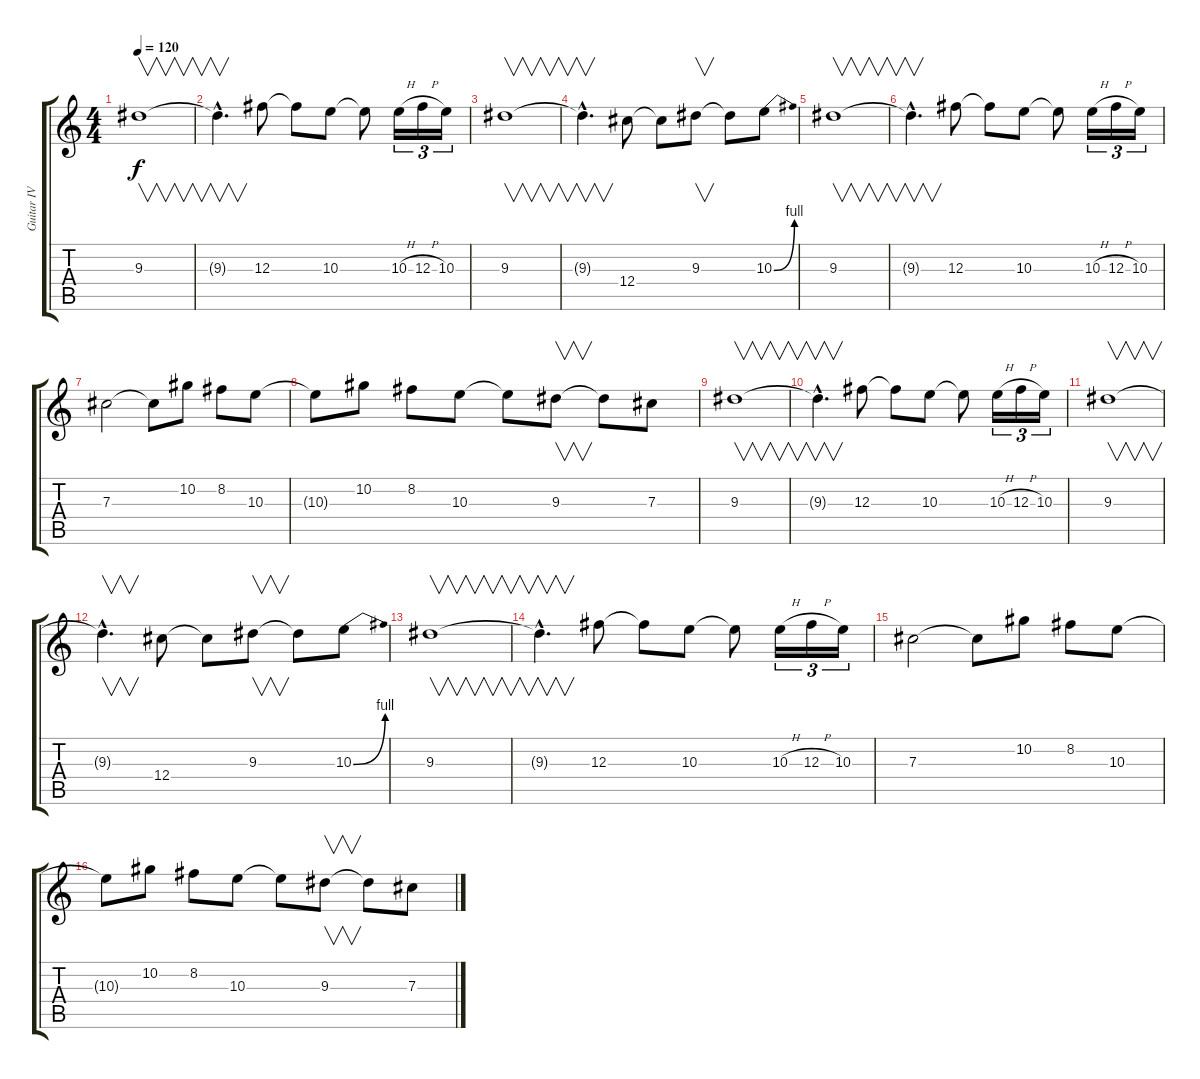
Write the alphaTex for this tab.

\track ("Guitar IV" "Guitar IV") {instrument distortionguitar}
\staff {score tabs}
\tuning (Eb4 Bb3 Gb3 Db3 Ab2 Eb2) {hide}
\ts (4 4)
\tempo 120
\clef g2
\ks c
9.3.1{v dy f} |
9.3{hac t}.4{v d} 12.3.8 12.3{t}.8 10.3.8 10.3{t}.8 10.3{h}.16{tu (3 2)} 12.3{h}.16{tu (3 2)} 10.3.16{tu (3 2)} |
9.3.1{v} |
9.3{hac t}.4{v d} 12.4.8 12.4{t}.8 9.3.8{v} 9.3{t}.8 10.3{be (bend 0 0 60 4)}.8 |
9.3.1{v} |
9.3{hac t}.4{v d} 12.3.8 12.3{t}.8 10.3.8 10.3{t}.8 10.3{h}.16{tu (3 2)} 12.3{h}.16{tu (3 2)} 10.3.16{tu (3 2)} |
7.3.2 7.3{t}.8 10.2.8 8.2.8 10.3.8 |
10.3{t}.8 10.2.8 8.2.8 10.3.8 10.3{t}.8 9.3.8{v} 9.3{t}.8 7.3.8 |
9.3.1{v} |
9.3{hac t}.4{v d} 12.3.8 12.3{t}.8 10.3.8 10.3{t}.8 10.3{h}.16{tu (3 2)} 12.3{h}.16{tu (3 2)} 10.3.16{tu (3 2)} |
9.3.1{v} |
9.3{hac t}.4{v d} 12.4.8 12.4{t}.8 9.3.8{v} 9.3{t}.8 10.3{be (bend 0 0 60 4)}.8 |
9.3.1{v} |
9.3{hac t}.4{v d} 12.3.8 12.3{t}.8 10.3.8 10.3{t}.8 10.3{h}.16{tu (3 2)} 12.3{h}.16{tu (3 2)} 10.3.16{tu (3 2)} |
7.3.2 7.3{t}.8 10.2.8 8.2.8 10.3.8 |
10.3{t}.8 10.2.8 8.2.8 10.3.8 10.3{t}.8 9.3.8{v} 9.3{t}.8 7.3.8
